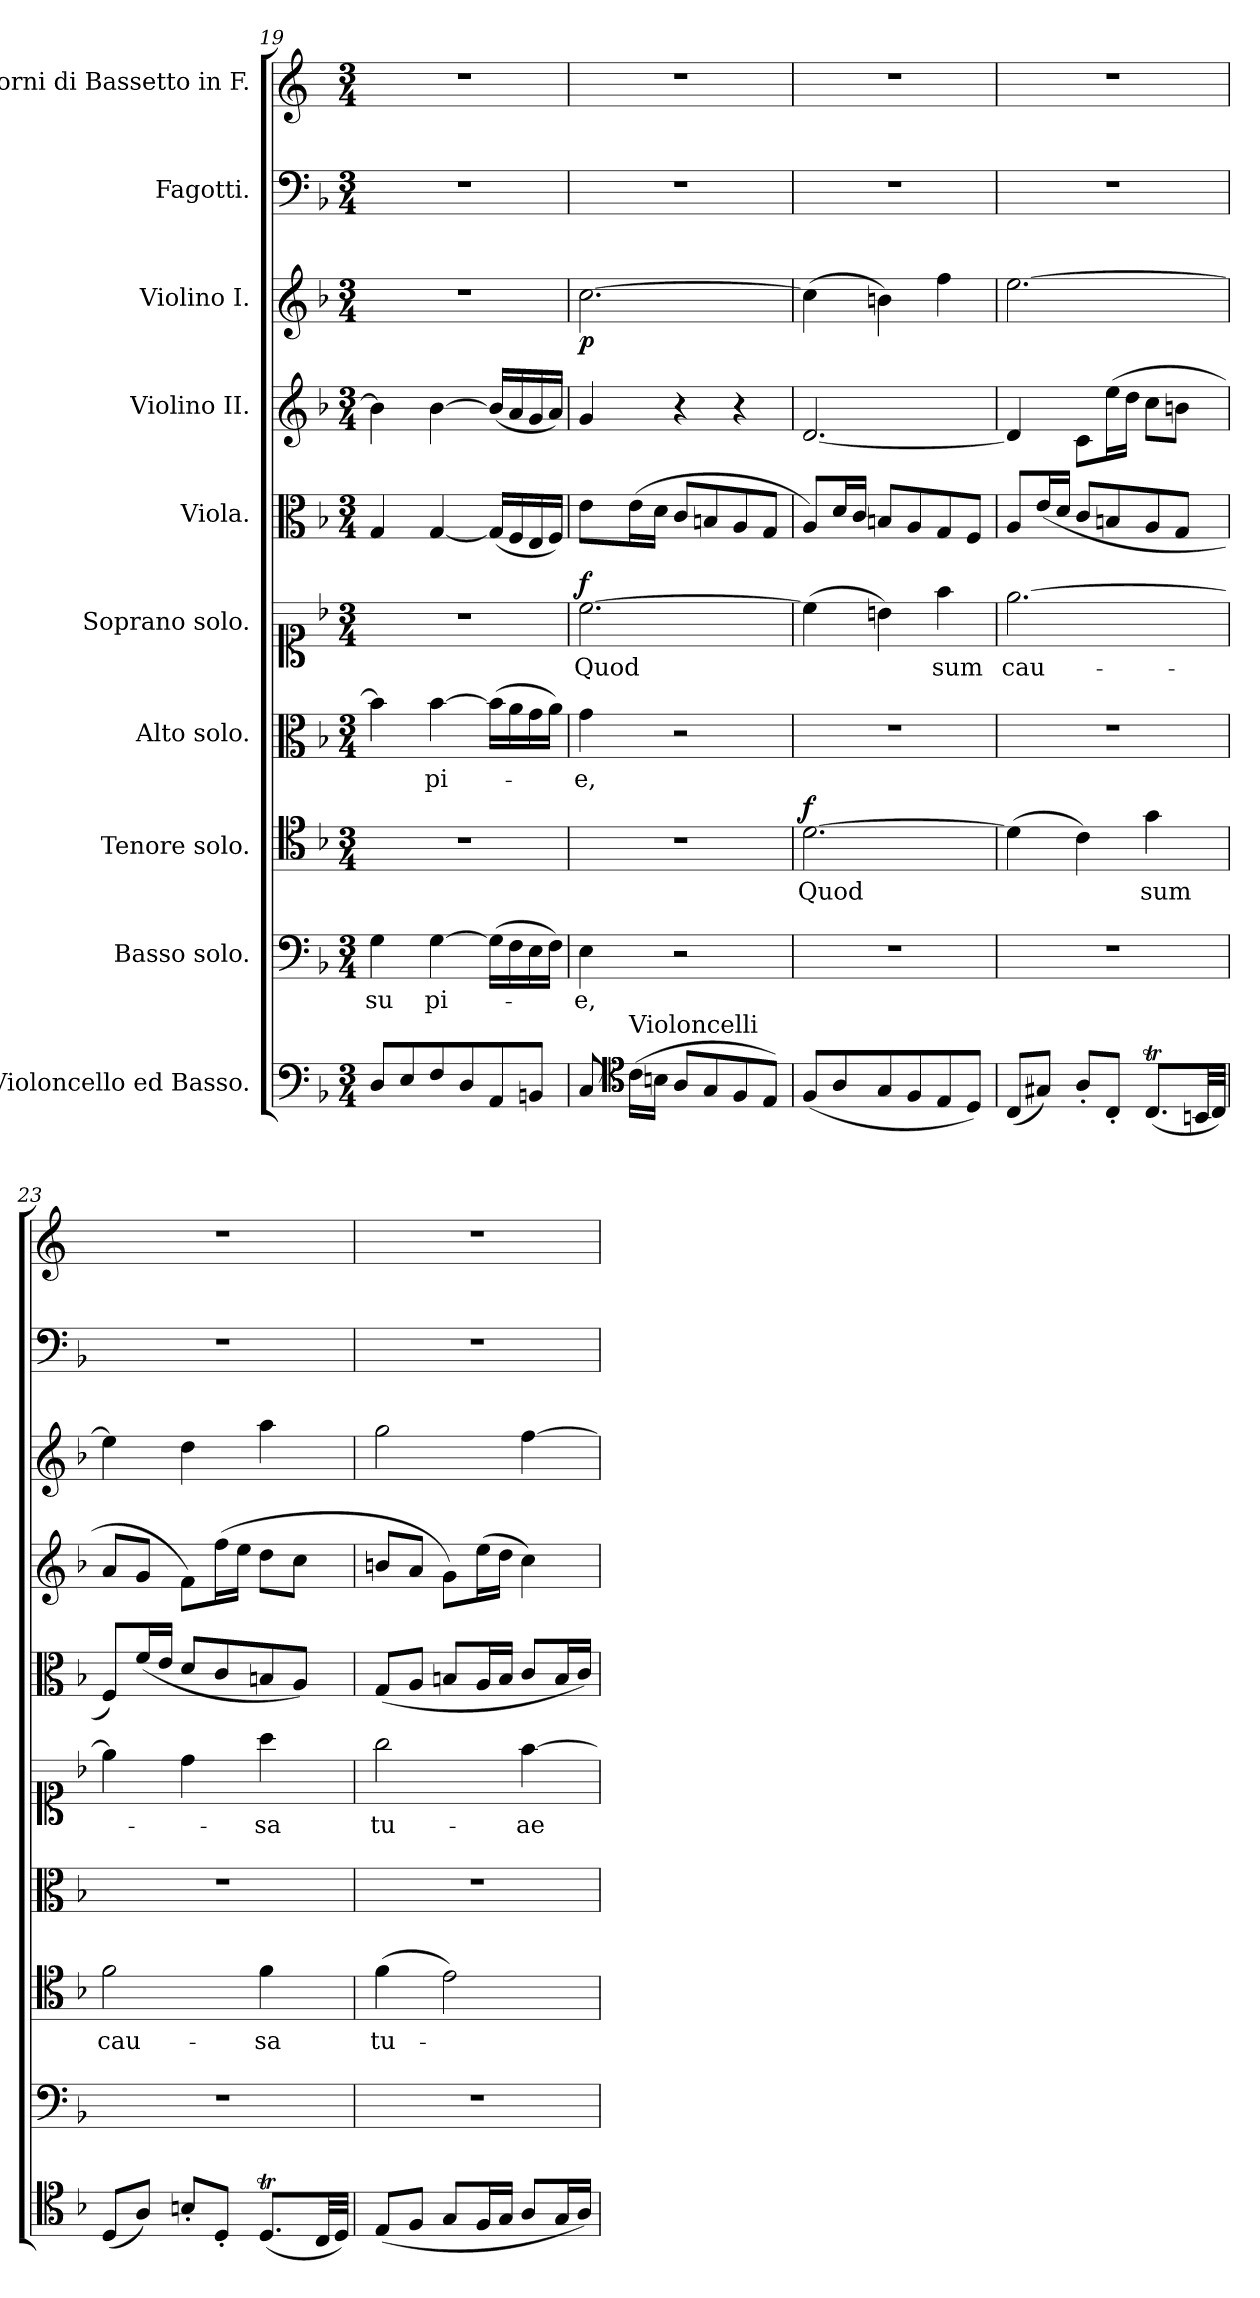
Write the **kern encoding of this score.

**kern	**kern	**text	**kern	**text	**dynam	**kern	**text	**kern	**text	**dynam	**kern	**kern	**kern	**dynam	**kern	**kern
*part10	*part9	*part9	*part8	*part8	*part8	*part7	*part7	*part6	*part6	*part6	*part5	*part4	*part3	*part3	*part2	*part1
*staff10	*staff9	*staff9	*staff8	*staff8	*staff8	*staff7	*staff7	*staff6	*staff6	*staff6	*staff5	*staff4	*staff3	*staff3	*staff2	*staff1
*I"Violoncello ed Basso.	*I"Basso solo.	*	*I"Tenore solo.	*	*	*I"Alto solo.	*	*I"Soprano solo.	*	*	*I"Viola.	*I"Violino II.	*I"Violino I.	*	*I"Fagotti.	*I"Corni di Bassetto in F.
*clefF4	*clefF4	*	*clefC4	*	*	*clefC3	*	*clefC1	*	*	*clefC3	*clefG2	*clefG2	*	*clefF4	*clefG2
*	*	*	*	*	*	*	*	*	*	*	*	*	*	*	*	*ITrd4c7
*k[b-]	*k[b-]	*	*k[b-]	*	*	*k[b-]	*	*k[b-]	*	*	*k[b-]	*k[b-]	*k[b-]	*	*k[b-]	*k[b-]
*M3/4	*M3/4	*	*M3/4	*	*	*M3/4	*	*M3/4	*	*	*M3/4	*M3/4	*M3/4	*	*M3/4	*M3/4
=19	=19	=19	=19	=19	=19	=19	=19	=19	=19	=19	=19	=19	=19	=19	=19	=19
*^	*	*	*	*	*	*	*	*	*	*	*	*	*	*	*	*
!	!	!	!LO:LY:b	!	!	!	!	!	!	!	!	!	!	!	!	!	!
8D/L	8DD\Lyy	4G\	-su	2.r	.	.	4b-\]	.	2.r	.	.	4G/	4b-\]	2.r	.	2.r	2.r
8E/	8EE\Jyy	.	.	.	.	.	.	.	.	.	.	.	.	.	.	.	.
!	!	!	!LO:LY:b	!	!	!	!	!LO:LY:b	!	!	!	!	!	!	!	!	!
8F/	8FF\Lyy	[4G\	pi-	.	.	.	[4b-\	pi-	.	.	.	[4G/	[4b-\	.	.	.	.
8D/	8DD\Jyy	.	.	.	.	.	.	.	.	.	.	.	.	.	.	.	.
8AA/	8AAA\Lyy	(>16G\LL]	.	.	.	.	(>16b-\LL]	.	.	.	.	(<16G/LL]	(<16b-/LL]	.	.	.	.
.	.	16F\	.	.	.	.	16a\	.	.	.	.	16F/	16a/	.	.	.	.
8BBn/J	8BBBn\Jyy	16E\	.	.	.	.	16g\	.	.	.	.	16E/	16g/	.	.	.	.
.	.	16F\JJ)	.	.	.	.	16a\JJ)	.	.	.	.	16F/JJ)	16a/JJ)	.	.	.	.
!!LO:PB:g=z
=20	=20	=20	=20	=20	=20	=20	=20	=20	=20	=20	=20	=20	=20	=20	=20	=20	=20
!	!	!	!LO:LY:b	!	!	!	!	!LO:LY:b	!	!LO:LY:b	!LO:DY:a	!	!	!	!LO:DY:b	!	!
8C/	8CC\yy	4E\	-e,	2.r	.	.	4g\	-e,	[2.cc\	Quod	f	8e\L	4g/	[2.cc\	p	2.r	2.r
*clefC4	*	*	*	*	*	*	*	*	*	*	*	*	*	*	*	*	*
!LO:TX:a:t=Violoncelli	!	!	!	!	!	!	!	!	!	!	!	!	!	!	!	!	!
(>16c\LL	2ryy	.	.	.	.	.	.	.	.	.	.	(>16e\L	.	.	.	.	.
16Bn\JJ	.	.	.	.	.	.	.	.	.	.	.	16d\JJ	.	.	.	.	.
8A/L	.	2r	.	.	.	.	2r	.	.	.	.	8c/L	4r	.	.	.	.
8G/	.	.	.	.	.	.	.	.	.	.	.	8Bn/	.	.	.	.	.
8F/	.	.	.	.	.	.	.	.	.	.	.	8A/	4r	.	.	.	.
8E/J)	8ryy	.	.	.	.	.	.	.	.	.	.	8G/J	.	.	.	.	.
=21	=21	=21	=21	=21	=21	=21	=21	=21	=21	=21	=21	=21	=21	=21	=21	=21	=21
!	!	!	!	!	!LO:LY:b	!LO:DY:a	!	!	!	!	!	!	!	!	!	!	!
*v	*v	*	*	*	*	*	*	*	*	*	*	*	*	*	*	*	*
(<8F/L	2.r	.	[2.d\	Quod	f	2.r	.	(>4cc\]	.	.	8A/L)	[2.d/	(>4cc\]	.	2.r	2.r
8A/	.	.	.	.	.	.	.	.	.	.	16d/L	.	.	.	.	.
.	.	.	.	.	.	.	.	.	.	.	16c/JJ	.	.	.	.	.
8G/	.	.	.	.	.	.	.	4bn\)	.	.	8Bn/L	.	4bn\)	.	.	.
8F/	.	.	.	.	.	.	.	.	.	.	8A/	.	.	.	.	.
!	!	!	!	!	!	!	!	!	!LO:LY:b	!	!	!	!	!	!	!
8E/	.	.	.	.	.	.	.	4ff\	sum	.	8G/	.	4ff\	.	.	.
8D/J)	.	.	.	.	.	.	.	.	.	.	8F/J	.	.	.	.	.
=22	=22	=22	=22	=22	=22	=22	=22	=22	=22	=22	=22	=22	=22	=22	=22	=22
!	!	!	!	!	!	!	!	!	!LO:LY:b	!	!	!	!	!	!	!
(<8C/L	2.r	.	(>4d\]	.	.	2.r	.	[2.ee\	cau-	.	8A/L	4d/]	[2.ee\	.	2.r	2.r
8G#X/J)	.	.	.	.	.	.	.	.	.	.	(<16e/L	.	.	.	.	.
.	.	.	.	.	.	.	.	.	.	.	16d/JJ	.	.	.	.	.
8A'/L	.	.	4c\)	.	.	.	.	.	.	.	8c/L	8c/L	.	.	.	.
8C'/J	.	.	.	.	.	.	.	.	.	.	8Bn/	(>16ee\L	.	.	.	.
.	.	.	.	.	.	.	.	.	.	.	.	16dd\JJ	.	.	.	.
!	!	!	!	!LO:LY:b	!	!	!	!	!	!	!	!	!	!	!	!
(<8.CT/L	.	.	4g\	sum	.	.	.	.	.	.	8A/	8cc\L	.	.	.	.
.	.	.	.	.	.	.	.	.	.	.	8G/J	8bn\J	.	.	.	.
32BBn/LL	.	.	.	.	.	.	.	.	.	.	.	.	.	.	.	.
32C/JJJ)	.	.	.	.	.	.	.	.	.	.	.	.	.	.	.	.
=23	=23	=23	=23	=23	=23	=23	=23	=23	=23	=23	=23	=23	=23	=23	=23	=23
!	!	!	!	!LO:LY:b	!	!	!	!	!	!	!	!	!	!	!	!
(<8D/L	2.r	.	2f\	cau-	.	2.r	.	4ee\]	.	.	8F/L)	8a/L	4ee\]	.	2.r	2.r
8A/J)	.	.	.	.	.	.	.	.	.	.	(<16f/L	8g/J	.	.	.	.
.	.	.	.	.	.	.	.	.	.	.	16e/JJ	.	.	.	.	.
8Bn'/L	.	.	.	.	.	.	.	4dd\	.	.	8d/L	8f\L)	4dd\	.	.	.
8D'/J	.	.	.	.	.	.	.	.	.	.	8c/	(>16ff\L	.	.	.	.
.	.	.	.	.	.	.	.	.	.	.	.	16ee\JJ	.	.	.	.
!	!	!	!	!LO:LY:b	!	!	!	!	!LO:LY:b	!	!	!	!	!	!	!
(<8.DT/L	.	.	4f\	-sa	.	.	.	4aa\	-sa	.	8Bn/	8dd\L	4aa\	.	.	.
.	.	.	.	.	.	.	.	.	.	.	8A/J)	8cc\J	.	.	.	.
32C/LL	.	.	.	.	.	.	.	.	.	.	.	.	.	.	.	.
32D/JJJ)	.	.	.	.	.	.	.	.	.	.	.	.	.	.	.	.
=24	=24	=24	=24	=24	=24	=24	=24	=24	=24	=24	=24	=24	=24	=24	=24	=24
!	!	!	!	!LO:LY:b	!	!	!	!	!LO:LY:b	!	!	!	!	!	!	!
(<8E/L	2.r	.	(>4f\	tu-	.	2.r	.	2gg\	tu-	.	(<8G/L	8bn/L	2gg\	.	2.r	2.r
8F/J	.	.	.	.	.	.	.	.	.	.	8A/J	8a/J	.	.	.	.
8G/L	.	.	2e\)	.	.	.	.	.	.	.	8Bn/L	8g\L)	.	.	.	.
16F/L	.	.	.	.	.	.	.	.	.	.	16A/L	(>16ee\L	.	.	.	.
16G/JJ	.	.	.	.	.	.	.	.	.	.	16B/JJ	16dd\JJ	.	.	.	.
!	!	!	!	!	!	!	!	!	!LO:LY:b	!	!	!	!	!	!	!
8A/L	.	.	.	.	.	.	.	[4ff\	-ae	.	8c/L	4cc\)	[4ff\	.	.	.
16G/L	.	.	.	.	.	.	.	.	.	.	16B/L	.	.	.	.	.
16A/JJ)	.	.	.	.	.	.	.	.	.	.	16c/JJ)	.	.	.	.	.
=	=	=	=	=	=	=	=	=	=	=	=	=	=	=	=	=
*-	*-	*-	*-	*-	*-	*-	*-	*-	*-	*-	*-	*-	*-	*-	*-	*-
